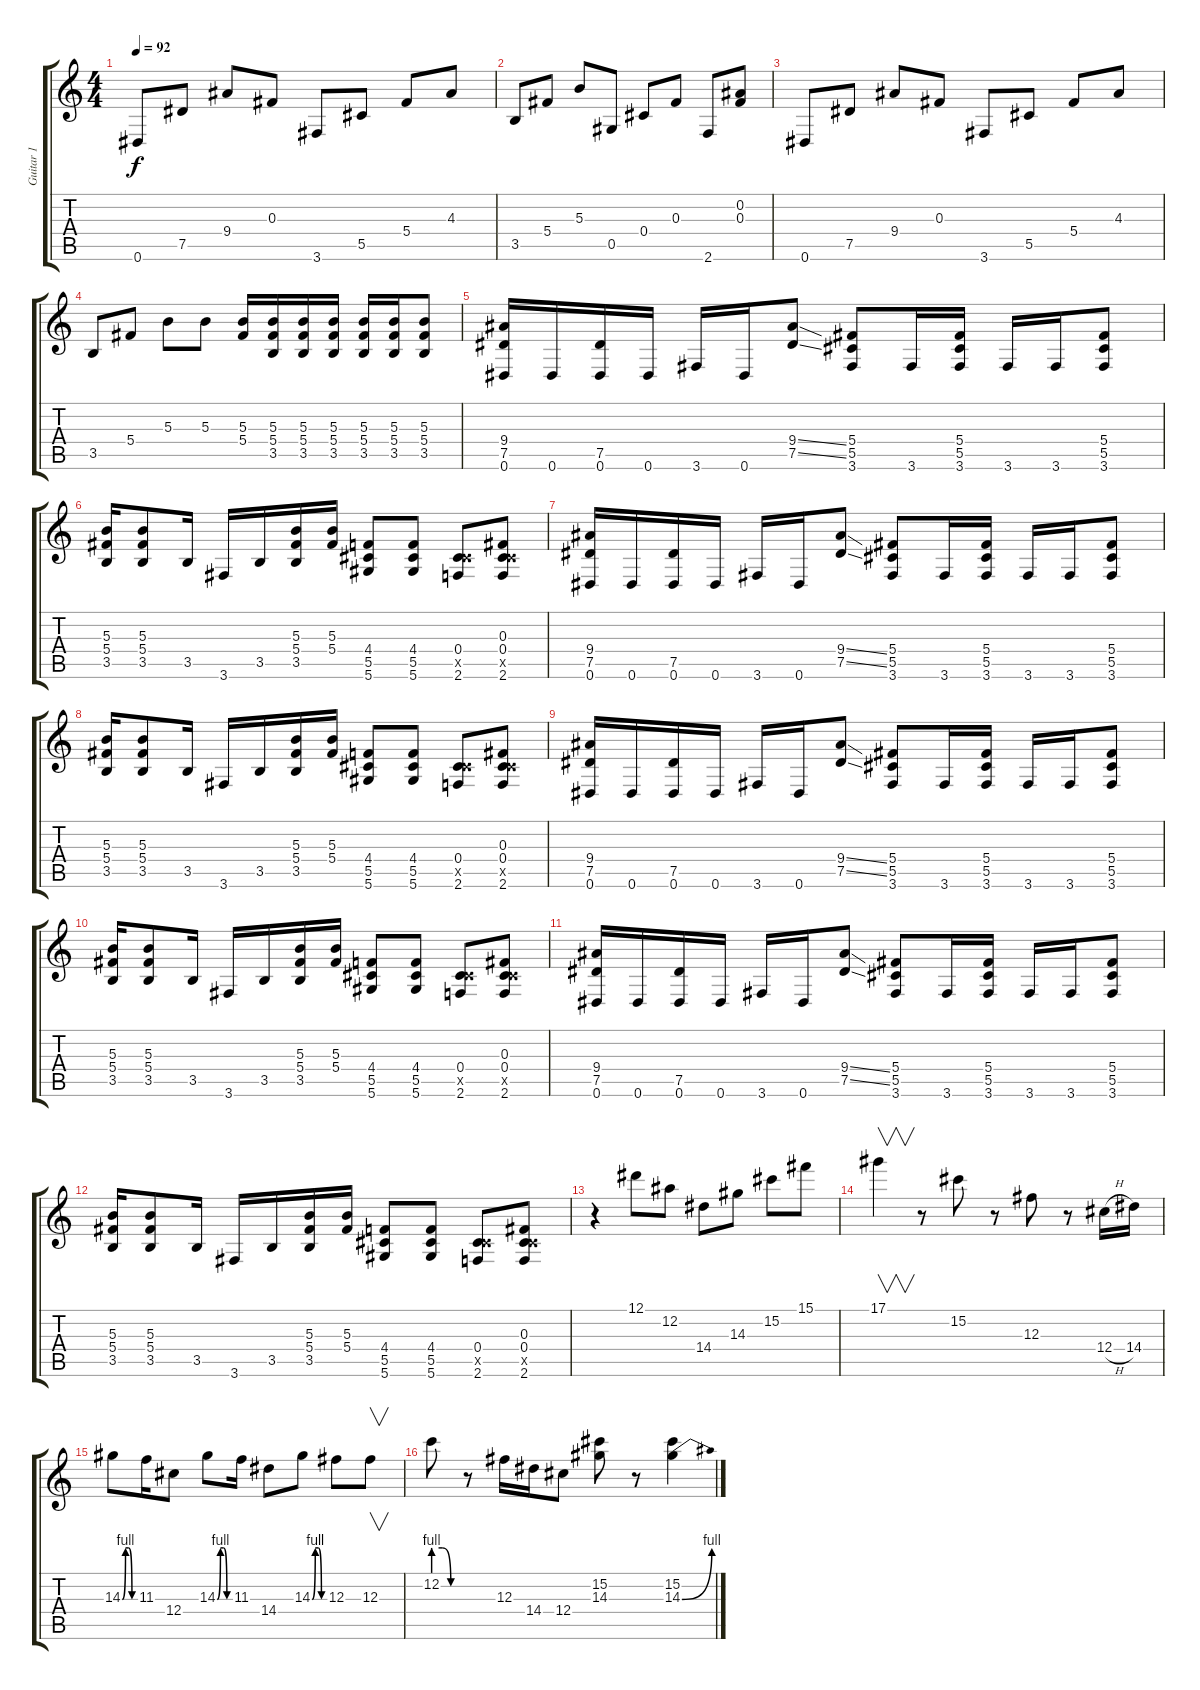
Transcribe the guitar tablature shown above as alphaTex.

\track ("Guitar 1" "Guitar 1") {instrument electricguitarclean}
\staff {score tabs}
\tuning (Eb4 Bb3 Gb3 Db3 Ab2 Eb2) {hide}
\ts (4 4)
\tempo 92
\clef g2
\ks c
0.6.8{dy f} 7.5.8 9.4.8 0.3.8 3.6.8 5.5.8 5.4.8 4.3.8 |
3.5.8 5.4.8 5.3.8 0.5.8 0.4.8 0.3.8 2.6.8 (0.2 0.3).8 |
0.6.8 7.5.8 9.4.8 0.3.8 3.6.8 5.5.8 5.4.8 4.3.8 |
3.5.8{instrument electricguitarmuted} 5.4.8 5.3.8 5.3.8 (5.3 5.4).16 (5.3 5.4 3.5).16 (5.3 5.4 3.5).16{volume 13 instrument distortionguitar} (5.3 5.4 3.5).16 (5.3 5.4 3.5).16 (5.3 5.4 3.5).16 (5.3 5.4 3.5).8 |
(9.4 7.5 0.6).16 0.6.16 (7.5 0.6).16 0.6.16 3.6.16 0.6.16 (9.4{ss} 7.5{ss}).8 (5.4 5.5 3.6).8 3.6.16 (5.4 5.5 3.6).16 3.6.16 3.6.16 (5.4 5.5 3.6).8 |
(5.3 5.4 3.5).16 (5.3 5.4 3.5).8 3.5.16 3.6.16 3.5.16 (5.3 5.4 3.5).16 (5.3 5.4).16 (4.4 5.5 5.6).8 (4.4 5.5 5.6).8 (0.4 5.5{x} 2.6).8 (0.3 0.4 5.5{x} 2.6).8 |
(9.4 7.5 0.6).16 0.6.16 (7.5 0.6).16 0.6.16 3.6.16 0.6.16 (9.4{ss} 7.5{ss}).8 (5.4 5.5 3.6).8 3.6.16 (5.4 5.5 3.6).16 3.6.16 3.6.16 (5.4 5.5 3.6).8 |
(5.3 5.4 3.5).16 (5.3 5.4 3.5).8 3.5.16 3.6.16 3.5.16 (5.3 5.4 3.5).16 (5.3 5.4).16 (4.4 5.5 5.6).8 (4.4 5.5 5.6).8 (0.4 5.5{x} 2.6).8 (0.3 0.4 5.5{x} 2.6).8 |
(9.4 7.5 0.6).16 0.6.16 (7.5 0.6).16 0.6.16 3.6.16 0.6.16 (9.4{ss} 7.5{ss}).8 (5.4 5.5 3.6).8 3.6.16 (5.4 5.5 3.6).16 3.6.16 3.6.16 (5.4 5.5 3.6).8 |
(5.3 5.4 3.5).16 (5.3 5.4 3.5).8 3.5.16 3.6.16 3.5.16 (5.3 5.4 3.5).16 (5.3 5.4).16 (4.4 5.5 5.6).8 (4.4 5.5 5.6).8 (0.4 5.5{x} 2.6).8 (0.3 0.4 5.5{x} 2.6).8 |
(9.4 7.5 0.6).16 0.6.16 (7.5 0.6).16 0.6.16 3.6.16 0.6.16 (9.4{ss} 7.5{ss}).8 (5.4 5.5 3.6).8 3.6.16 (5.4 5.5 3.6).16 3.6.16 3.6.16 (5.4 5.5 3.6).8 |
(5.3 5.4 3.5).16 (5.3 5.4 3.5).8 3.5.16 3.6.16 3.5.16 (5.3 5.4 3.5).16 (5.3 5.4).16 (4.4 5.5 5.6).8 (4.4 5.5 5.6).8 (0.4 5.5{x} 2.6).8 (0.3 0.4 5.5{x} 2.6).8 |
r.4{volume 15} 12.1.8 12.2.8 14.4.8 14.3.8 15.2.8 15.1.8 |
17.1.4{v} r.8 15.2.8 r.8 12.3.8 r.8 12.4{h}.16 14.4.16 |
14.3{be (custom 0 0 15 4 30 4 45 0 60 0)}.8 11.3.16 12.4.8 14.3{be (custom 0 0 15 4 30 4 45 0 60 0)}.8 11.3.16 14.4.8 14.3{be (custom 0 0 15 4 30 4 45 0 60 0)}.8 12.3.8 12.3.8{v} |
12.2{be (custom 0 4 20 4 40 0 60 0)}.8 r.8 12.3.16 14.4.16 12.4.8 (15.2 14.3).8 r.8 (15.2 14.3{be (bend 0 0 60 4)}).4
